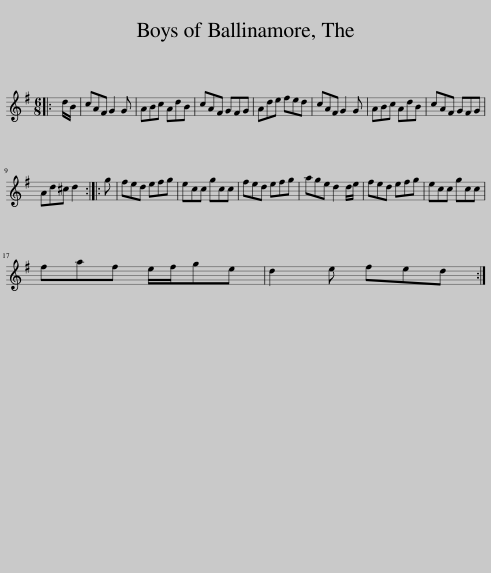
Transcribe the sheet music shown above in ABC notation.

X:1
L:1/8
M:6/8
I:linebreak $
K:G
V:1 treble
V:1
|: d/B/ | cAF G2 G | ABc AdB | cAF GFG | Ade fed | %5
 cAF G2 G | ABc AdB | cAF GFG |$ Ad^c d2 :: g | %10
 fed efg | ecc gcc | fed efg | age d2 d/e/ | fed efg | %15
 ecc gcc |$ faf e/f/ge | d2 e fed :| %18
